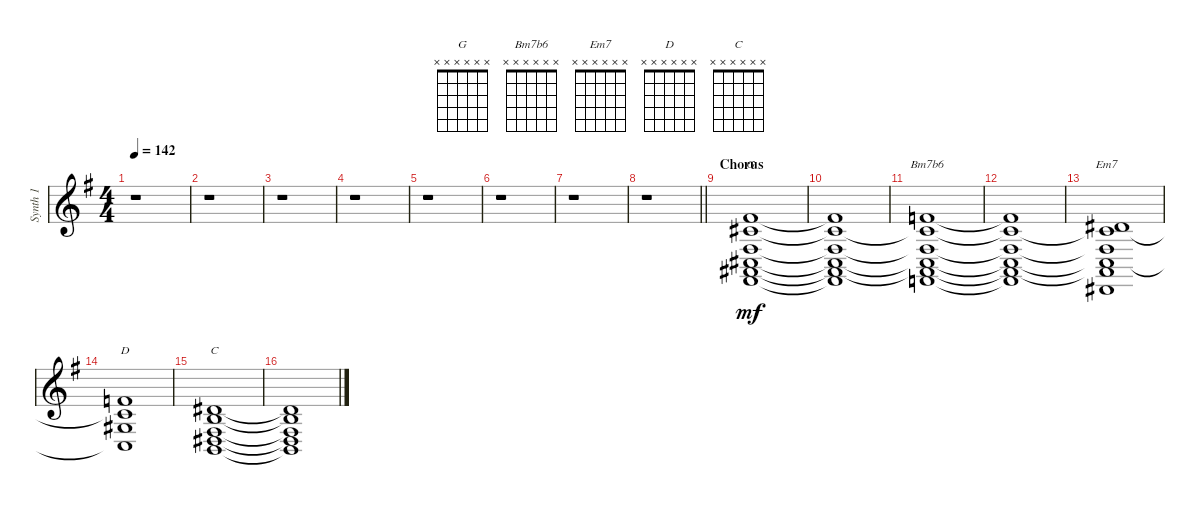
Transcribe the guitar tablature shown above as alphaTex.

\track ("Synth 1" "Synth 1") {instrument churchorgan}
\staff {score}
\tuning (Eb4 Bb3 Gb3 Db3 Ab2 Eb2) {hide}
\chord ("G" x x x x x x)
\chord ("Bm7b6" x x x x x x)
\chord ("Em7" x x x x x x)
\chord ("D" x x x x x x)
\chord ("C" x x x x x x)
\ts (4 4)
\tempo 142
\clef g2
\ks g
r.1{dy mf} |
r.1 |
r.1 |
r.1 |
r.1 |
r.1 |
r.1 |
\barLineRight lightlight
r.1 |
\section ("" "Chorus")
(3.1 3.2 0.3 0.4 2.5 3.6).1{ch "G"} |
(3.1{t} 3.2{t} 0.3{t} 0.4{t} 2.5{t} 3.6{t}).1 |
(2.1 3.2{t} 0.3{t} 0.4{t} 2.5{t} 2.6).1{ch "Bm7b6"} |
(2.1{t} 3.2{t} 0.3{t} 0.4{t} 2.5{t} 2.6{t}).1 |
(0.1 3.2{t} 0.3{t} 0.4{t} 2.5{t} 0.6).1{ch "Em7"} |
(2.1 3.2{t} 2.3 0.4{t}).1{ch "D"} |
(0.1 1.2 0.3 2.4 3.5).1{ch "C"} |
(0.1{t} 1.2{t} 0.3{t} 2.4{t} 3.5{t}).1
